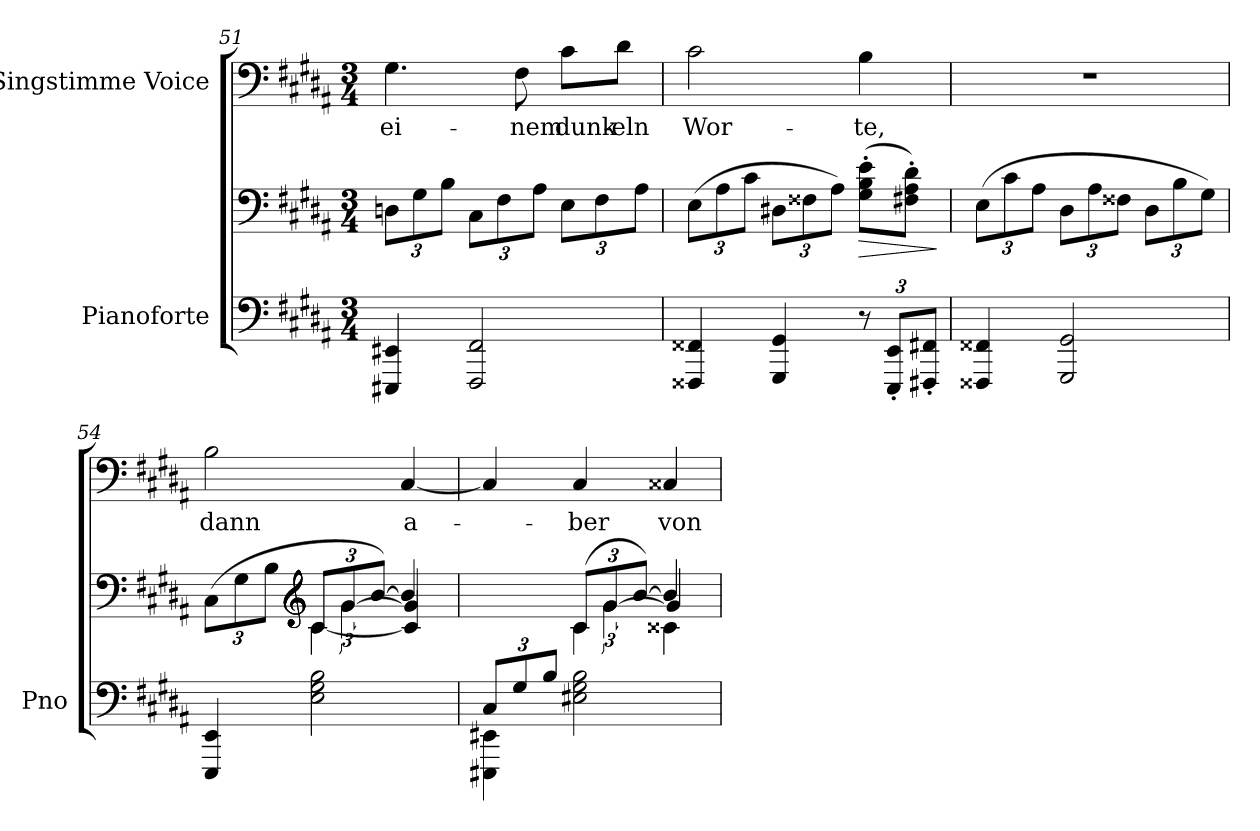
**kern	**kern	**dynam	**kern	**text
*part2	*part2	*part2	*part1	*part1
*staff3	*staff2	*staff2/3	*staff1	*staff1
*I"Pianoforte	*	*	*I"Singstimme Voice	*
*I'Pno	*	*	*	*
*clefF4	*clefF4	*	*clefF4	*
*k[f#c#g#d#a#]	*k[f#c#g#d#a#]	*	*k[f#c#g#d#a#]	*
*M3/4	*M3/4	*	*M3/4	*
*	*Xbrackettup	*	*	*
=51	=51	=51	=51	=51
!	!	!	!	!LO:LY:b
4EEE#X/ 4EE#X/	12Dn\L	.	4.G#\	ei-
.	12G#\	.	.	.
.	12B\J	.	.	.
2FFF#/ 2FF#/	12C#\L	.	.	.
.	12F#\	.	.	.
!	!	!	!	!LO:LY:b
.	.	.	8F#\	-nem
.	12A#\J	.	.	.
!	!	!	!	!LO:LY:b
.	12E\L	.	8c#\L	dunk-
.	12F#\	.	.	.
!	!	!	!	!LO:LY:b
.	.	.	8d#\J	-eln
.	12A#\J	.	.	.
=52	=52	=52	=52	=52
!	!	!	!	!LO:LY:b
4FFF##X/ 4FF##X/	(12E\L	.	2c#\	Wor-
.	12A#\	.	.	.
.	12c#\J	.	.	.
4GGG#/ 4GG#/	12D#X\L	.	.	.
.	12F##X\	.	.	.
.	12A#\J)	.	.	.
*Xbrackettup	*	*	*	*
!	!	!LO:HP:b	!	!LO:LY:b
12r	(8G#\'> 8B\'> 8e\'>L	>	4B\	-te,
12EEE/' 12EE/'L	.	.	.	.
.	8F#X\'> 8A#\'> 8d#\'>J)	.	.	.
12FFF#X/' 12FF#X/'J	.	.	.	.
.	.	]	.	.
!!LO:LB:g=z
=53	=53	=53	=53	=53
4FFF##X/ 4FF##X/	(12E\L	.	2.r	.
.	12c#\	.	.	.
.	12A#\J	.	.	.
2GGG#/ 2GG#/	12D#\L	.	.	.
.	12A#\	.	.	.
.	12F##X\J	.	.	.
.	12D#\L	.	.	.
.	12B\	.	.	.
.	12G#\J)	.	.	.
!!LO:LB:g=z
=54	=54	=54	=54	=54
*	*^	*	*	*
*	*	*^	*	*	*
!	!	!	!	!	!	!LO:LY:b
4EEE/ 4EE/	(12C#\L	4ryy	4ryy	.	2B\	dann
.	12G#\	.	.	.	.	.
.	12B\J	.	.	.	.	.
*	*clefG2	*	*	*	*	*
*	*	*	*brackettup	*	*	*
2E\ 2G#\ 2B\	12c#/L	[4c#\	12ryy	.	.	.
.	12g#/	.	[6g#\	.	.	.
.	[<12b/J)	.	.	.	.	.
!	!	!	!	!	!	!LO:LY:b
.	4b/]	4c#/]	4g#/]	.	[4C#/	a-
=55	=55	=55	=55	=55	=55	=55
*^	*	*	*	*	*	*
(12C#/L	4EEE#X\ 4EE#X\	4ryy	4ryy	4ryy	.	4C#/]	.
12G#/	.	.	.	.	.	.	.
12B/J	.	.	.	.	.	.	.
*	*	*Xbrackettup	*	*brackettup	*	*	*
!	!	!	!	!	!	!	!LO:LY:b
2ryy	2E#X\ 2G#\ 2B\	(<12c#/L	4c#\	12ryy	.	4C#/	-ber
.	.	12g#/	.	[6g#\	.	.	.
.	.	[<12b/J)	.	.	.	.	.
!	!	!	!	!	!	!	!LO:LY:b
.	.	4b/]	4c##X\)	4g#/]	.	4C##X/	von
*v	*v	*	*	*	*	*	*
*	*v	*v	*v	*	*	*
=	=	=	=	=
*-	*-	*-	*-	*-
